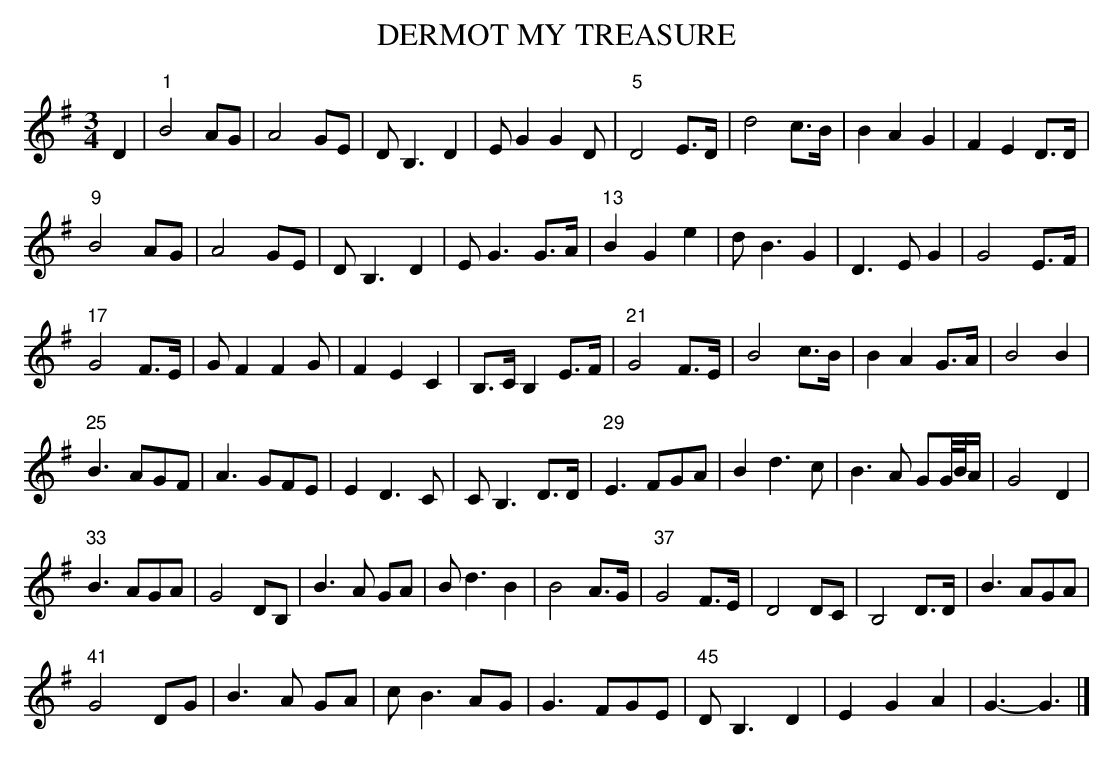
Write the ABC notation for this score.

X:1
T:DERMOT MY TREASURE
Y:"with feeling"
M:3/4
L:1/8
K:G
D2|"1"B4 AG|A4 GE|DB,3 D2|EG2 G2D|\
"5"D4 E>D|d4 c>B|B2 A2 G2|F2 E2 D>D|
"9"B4 AG|A4 GE|DB,3 D2|EG3 G>A|\
"13"B2 G2 e2|dB3 G2|D3 EG2|G4 E>F|
"17"G4 F>E|GF2 F2G|F2 E2 C2|B,>C B,2E>F|\
"21"G4 F>E|B4 c>B|B2 A2 G>A|B4 B2|
"25"B3 AGF|A3 GFE|E2 D3C|CB,3 D>D|\
"29"E3 FGA|B2 d3c|B3A GG//B//A/|G4 D2|
"33"B3 AGA|G4 DB,|B3A GA|Bd3 B2|B4 A>G|\
"37"G4 F>E|D4 DC|B,4 D>D|B3 AGA|
"41"G4 DG|B3A GA|cB3 AG|G3 FGE|\
"45"DB,3D2|E2G2 A2|G3-G3|]
